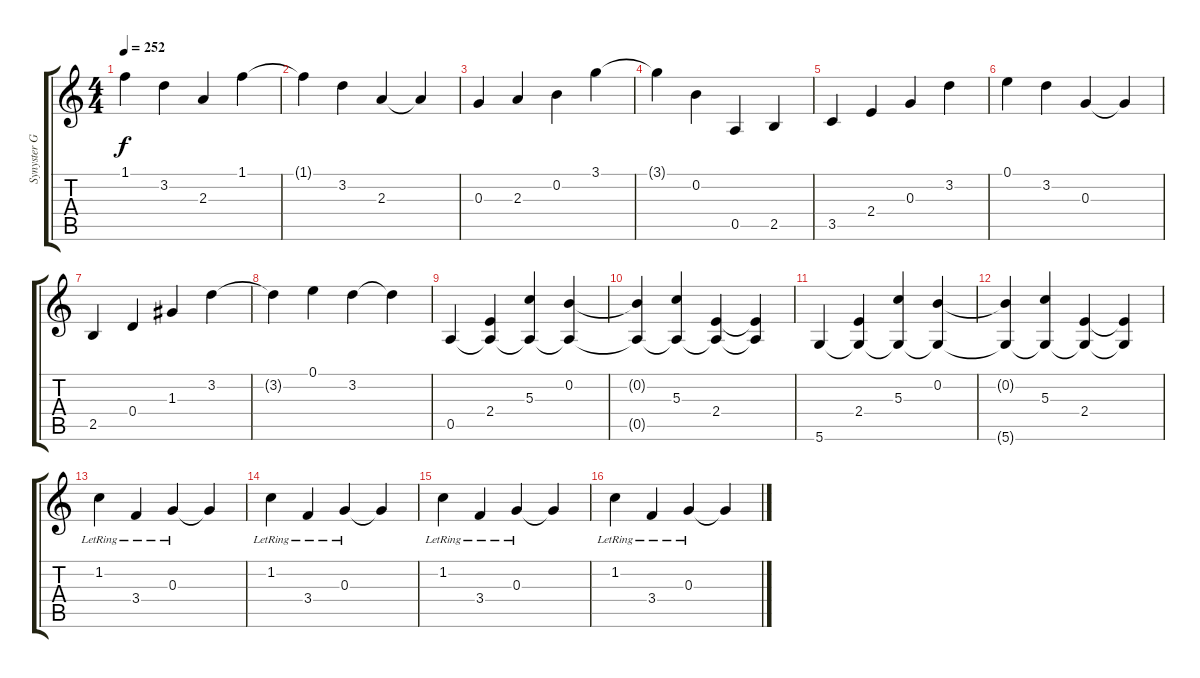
\track ("Synyster Gates" "Synyster G") {instrument distortionguitar}
\staff {score tabs}
\tuning (E4 B3 G3 D3 A2 D2) {hide}
\ts (4 4)
\tempo 252
\clef g2
\ks c
1.1.4{dy f instrument electricguitarjazz} 3.2.4 2.3.4 1.1.4 |
1.1{t}.4 3.2.4 2.3.4 2.3{t}.4 |
0.3.4 2.3.4 0.2.4 3.1.4 |
3.1{t}.4 0.2.4 0.5.4 2.5.4 |
3.5.4 2.4.4 0.3.4 3.2.4 |
0.1.4 3.2.4 0.3.4 0.3{t}.4 |
2.5.4 0.4.4 1.3.4 3.2.4 |
3.2{t}.4 0.1.4 3.2.4 3.2{t}.4 |
0.5.4 (2.4 0.5{t}).4 (5.3 0.5{t}).4 (0.2 0.5{t}).4 |
(0.2{t} 0.5{t}).4 (5.3 0.5{t}).4 (2.4 0.5{t}).4 (2.4{t} 0.5{t}).4 |
5.6.4 (2.4 5.6{t}).4 (5.3 5.6{t}).4 (0.2 5.6{t}).4 |
(0.2{t} 5.6{t}).4 (5.3 5.6{t}).4 (2.4 5.6{t}).4 (2.4{t} 5.6{t}).4 |
1.2{lr}.4 3.4{lr}.4 0.3{lr}.4 0.3{t}.4 |
1.2{lr}.4 3.4{lr}.4 0.3{lr}.4 0.3{t}.4 |
1.2{lr}.4 3.4{lr}.4 0.3{lr}.4 0.3{t}.4 |
1.2{lr}.4 3.4{lr}.4 0.3{lr}.4 0.3{t}.4
